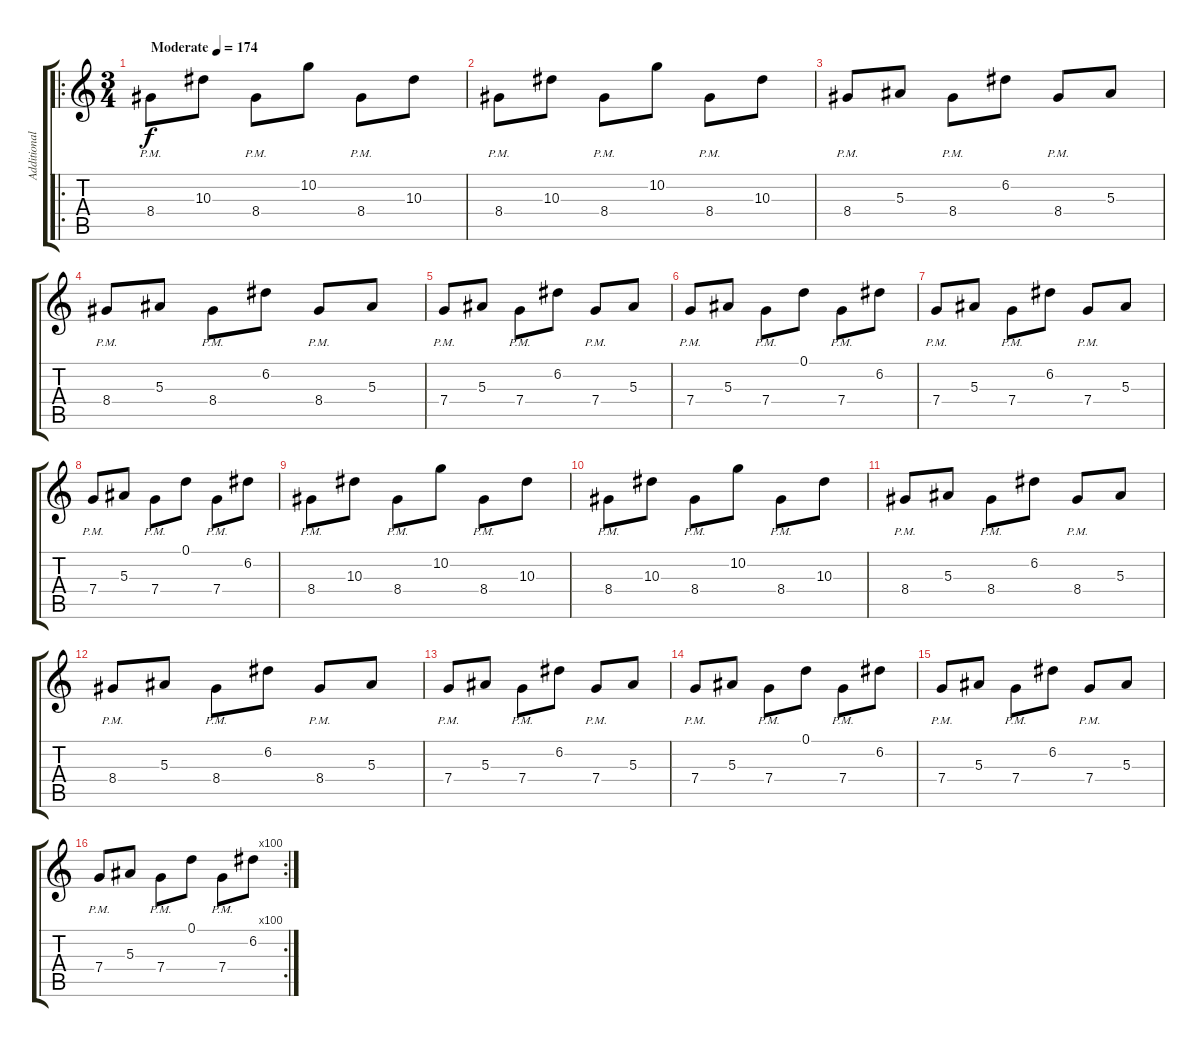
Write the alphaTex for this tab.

\track ("Additional Guitar" "Additional") {instrument distortionguitar}
\staff {score tabs}
\tuning (D4 A3 F3 C3 G2 C2) {hide}
\ro
\ts (3 4)
\tempo (174 "Moderate")
\clef g2
\ks c
8.4{pm}.8{dy f instrument distortionguitar} 10.3.8 8.4{pm}.8 10.2.8 8.4{pm}.8 10.3.8 |
8.4{pm}.8 10.3.8 8.4{pm}.8 10.2.8 8.4{pm}.8 10.3.8 |
8.4{pm}.8 5.3.8 8.4{pm}.8 6.2.8 8.4{pm}.8 5.3.8 |
8.4{pm}.8 5.3.8 8.4{pm}.8 6.2.8 8.4{pm}.8 5.3.8 |
7.4{pm}.8 5.3.8 7.4{pm}.8 6.2.8 7.4{pm}.8 5.3.8 |
7.4{pm}.8 5.3.8 7.4{pm}.8 0.1.8 7.4{pm}.8 6.2.8 |
7.4{pm}.8 5.3.8 7.4{pm}.8 6.2.8 7.4{pm}.8 5.3.8 |
7.4{pm}.8 5.3.8 7.4{pm}.8 0.1.8 7.4{pm}.8 6.2.8 |
8.4{pm}.8 10.3.8 8.4{pm}.8 10.2.8 8.4{pm}.8 10.3.8 |
8.4{pm}.8 10.3.8 8.4{pm}.8 10.2.8 8.4{pm}.8 10.3.8 |
8.4{pm}.8 5.3.8 8.4{pm}.8 6.2.8 8.4{pm}.8 5.3.8 |
8.4{pm}.8 5.3.8 8.4{pm}.8 6.2.8 8.4{pm}.8 5.3.8 |
7.4{pm}.8 5.3.8 7.4{pm}.8 6.2.8 7.4{pm}.8 5.3.8 |
7.4{pm}.8 5.3.8 7.4{pm}.8 0.1.8 7.4{pm}.8 6.2.8 |
7.4{pm}.8 5.3.8 7.4{pm}.8 6.2.8 7.4{pm}.8 5.3.8 |
\rc 100
7.4{pm}.8 5.3.8 7.4{pm}.8 0.1.8 7.4{pm}.8 6.2.8
